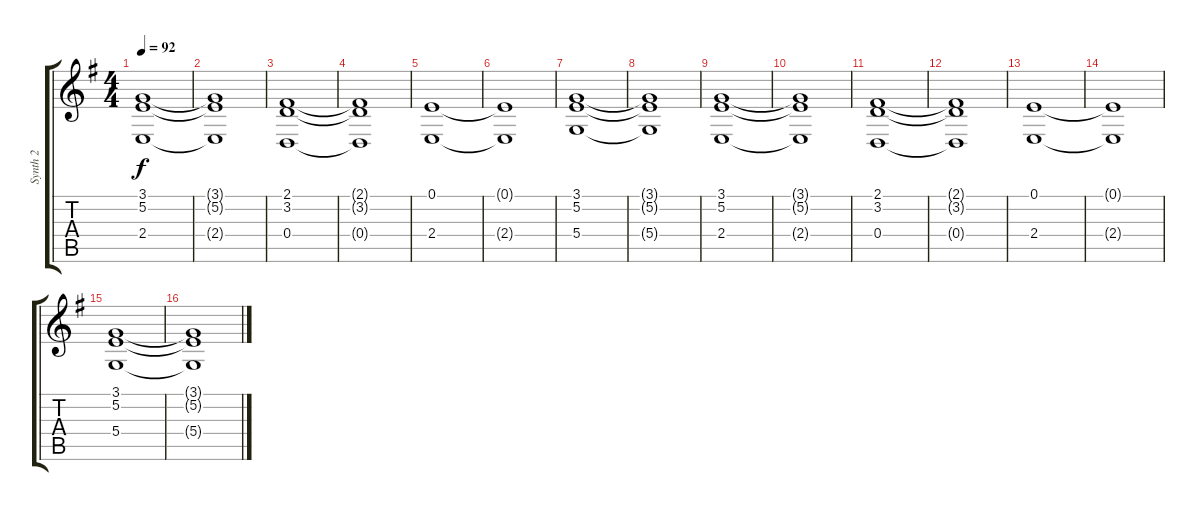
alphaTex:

\track ("Synth 2" "Synth 2") {instrument pad2warm}
\staff {score tabs}
\tuning (E4 B3 G3 D3 A2 E2) {hide}
\ts (4 4)
\tempo 92
\clef g2
\ks g
(3.1 5.2 2.4).1{dy f} |
(3.1{t} 5.2{t} 2.4{t}).1 |
(2.1 3.2 0.4).1 |
(2.1{t} 3.2{t} 0.4{t}).1 |
(0.1 2.4).1 |
(0.1{t} 2.4{t}).1 |
(3.1 5.2 5.4).1 |
(3.1{t} 5.2{t} 5.4{t}).1 |
(3.1 5.2 2.4).1 |
(3.1{t} 5.2{t} 2.4{t}).1 |
(2.1 3.2 0.4).1 |
(2.1{t} 3.2{t} 0.4{t}).1 |
(0.1 2.4).1 |
(0.1{t} 2.4{t}).1 |
(3.1 5.2 5.4).1 |
(3.1{t} 5.2{t} 5.4{t}).1
